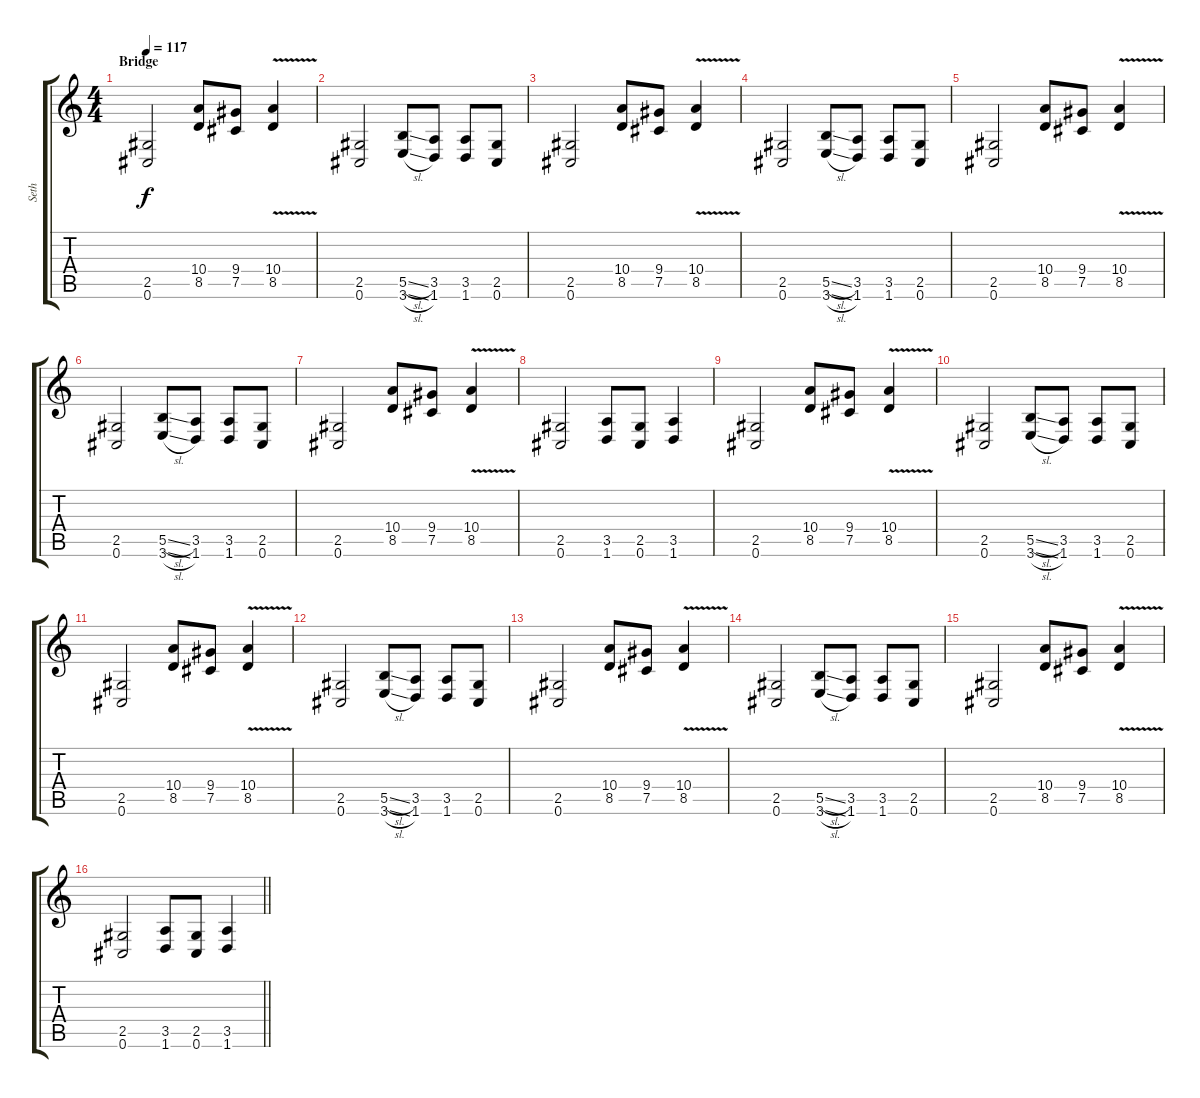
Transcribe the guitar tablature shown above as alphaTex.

\track ("Seth " "Seth ") {instrument overdrivenguitar}
\staff {score tabs}
\tuning (Db4 Ab3 E3 B2 Gb2 Db2) {hide}
\ts (4 4)
\section ("" "Bridge ")
\tempo 117
\clef g2
\ks c
(2.5 0.6).2{dy f} (10.4 8.5).8 (9.4 7.5).8 (10.4{v} 8.5{v}).4 |
(2.5 0.6).2 (5.5{sl} 3.6{sl}).8 (3.5 1.6).8 (3.5 1.6).8 (2.5 0.6).8 |
(2.5 0.6).2 (10.4 8.5).8 (9.4 7.5).8 (10.4{v} 8.5{v}).4 |
(2.5 0.6).2 (5.5{sl} 3.6{sl}).8 (3.5 1.6).8 (3.5 1.6).8 (2.5 0.6).8 |
(2.5 0.6).2 (10.4 8.5).8 (9.4 7.5).8 (10.4{v} 8.5{v}).4 |
(2.5 0.6).2 (5.5{sl} 3.6{sl}).8 (3.5 1.6).8 (3.5 1.6).8 (2.5 0.6).8 |
(2.5 0.6).2 (10.4 8.5).8 (9.4 7.5).8 (10.4{v} 8.5{v}).4 |
(2.5 0.6).2 (3.5 1.6).8 (2.5 0.6).8 (3.5 1.6).4 |
(2.5 0.6).2 (10.4 8.5).8 (9.4 7.5).8 (10.4{v} 8.5{v}).4 |
(2.5 0.6).2 (5.5{sl} 3.6{sl}).8 (3.5 1.6).8 (3.5 1.6).8 (2.5 0.6).8 |
(2.5 0.6).2 (10.4 8.5).8 (9.4 7.5).8 (10.4{v} 8.5{v}).4 |
(2.5 0.6).2 (5.5{sl} 3.6{sl}).8 (3.5 1.6).8 (3.5 1.6).8 (2.5 0.6).8 |
(2.5 0.6).2 (10.4 8.5).8 (9.4 7.5).8 (10.4{v} 8.5{v}).4 |
(2.5 0.6).2 (5.5{sl} 3.6{sl}).8 (3.5 1.6).8 (3.5 1.6).8 (2.5 0.6).8 |
(2.5 0.6).2 (10.4 8.5).8 (9.4 7.5).8 (10.4{v} 8.5{v}).4 |
\barLineRight lightlight
(2.5 0.6).2 (3.5 1.6).8 (2.5 0.6).8 (3.5 1.6).4
